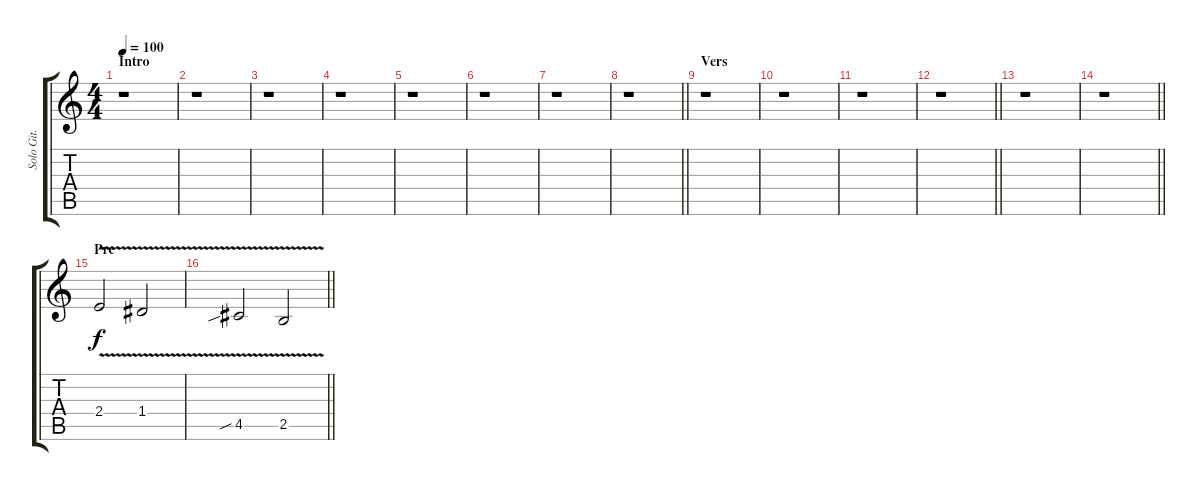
\track ("Solo Git." "Solo Git.") {instrument distortionguitar}
\staff {score tabs}
\tuning (E4 B3 G3 D3 A2 E2) {hide}
\ts (4 4)
\section ("" "Intro")
\tempo 100
\clef g2
\ks c
r.1{dy f instrument distortionguitar} |
r.1 |
r.1 |
r.1 |
r.1 |
r.1 |
r.1 |
\barLineRight lightlight
r.1 |
\section ("" "Vers")
r.1 |
r.1 |
r.1 |
\barLineRight lightlight
r.1 |
r.1 |
\barLineRight lightlight
r.1 |
\section ("" "Pre")
2.4{v}.2 1.4{v}.2 |
\barLineRight lightlight
4.5{v sib}.2 2.5{v}.2
